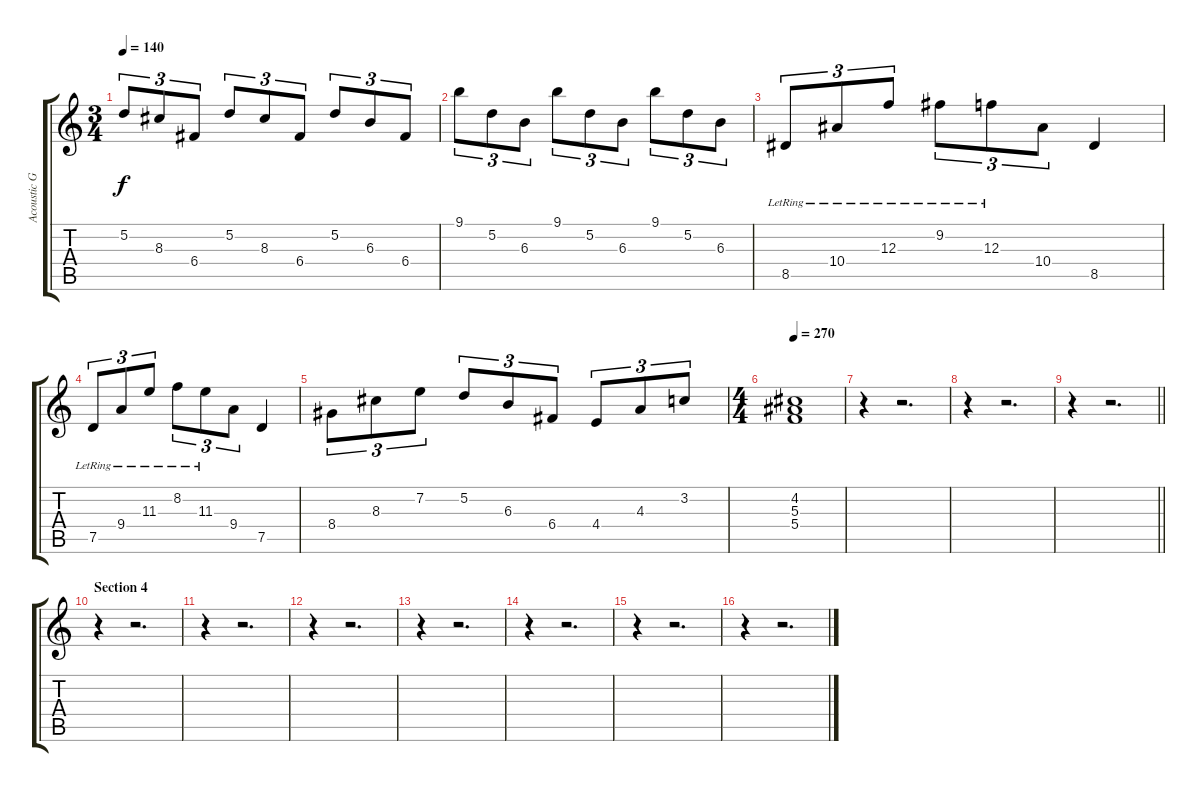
\track ("Acoustic Guitar 2" "Acoustic G") {instrument acousticguitarsteel}
\staff {score tabs}
\tuning (D4 A3 F3 C3 G2 D2) {hide}
\ts (3 4)
\tempo 140
\clef g2
\ks c
5.2.8{tu (3 2) dy f} 8.3.8{tu (3 2)} 6.4.8{tu (3 2)} 5.2.8{tu (3 2)} 8.3.8{tu (3 2)} 6.4.8{tu (3 2)} 5.2.8{tu (3 2)} 6.3.8{tu (3 2)} 6.4.8{tu (3 2)} |
9.1.8{tu (3 2)} 5.2.8{tu (3 2)} 6.3.8{tu (3 2)} 9.1.8{tu (3 2)} 5.2.8{tu (3 2)} 6.3.8{tu (3 2)} 9.1.8{tu (3 2)} 5.2.8{tu (3 2)} 6.3.8{tu (3 2)} |
8.5{lr}.8{tu (3 2)} 10.4{lr}.8{tu (3 2)} 12.3{lr}.8{tu (3 2)} 9.2{lr}.8{tu (3 2)} 12.3{lr}.8{tu (3 2)} 10.4.8{tu (3 2)} 8.5.4 |
7.5{lr}.8{tu (3 2)} 9.4{lr}.8{tu (3 2)} 11.3{lr}.8{tu (3 2)} 8.2{lr}.8{tu (3 2)} 11.3{lr}.8{tu (3 2)} 9.4.8{tu (3 2)} 7.5.4 |
8.4.8{tu (3 2)} 8.3.8{tu (3 2)} 7.2.8{tu (3 2)} 5.2.8{tu (3 2)} 6.3.8{tu (3 2)} 6.4.8{tu (3 2)} 4.4.8{tu (3 2)} 4.3.8{tu (3 2)} 3.2.8{tu (3 2)} |
\ts (4 4)
\tempo 270
(4.2 5.3 5.4).1 |
r.4 r.2{d} |
r.4 r.2{d} |
\barLineRight lightlight
r.4 r.2{d} |
\section ("" "Section 4")
r.4 r.2{d} |
r.4 r.2{d} |
r.4 r.2{d} |
r.4 r.2{d} |
r.4 r.2{d} |
r.4 r.2{d} |
r.4 r.2{d}
